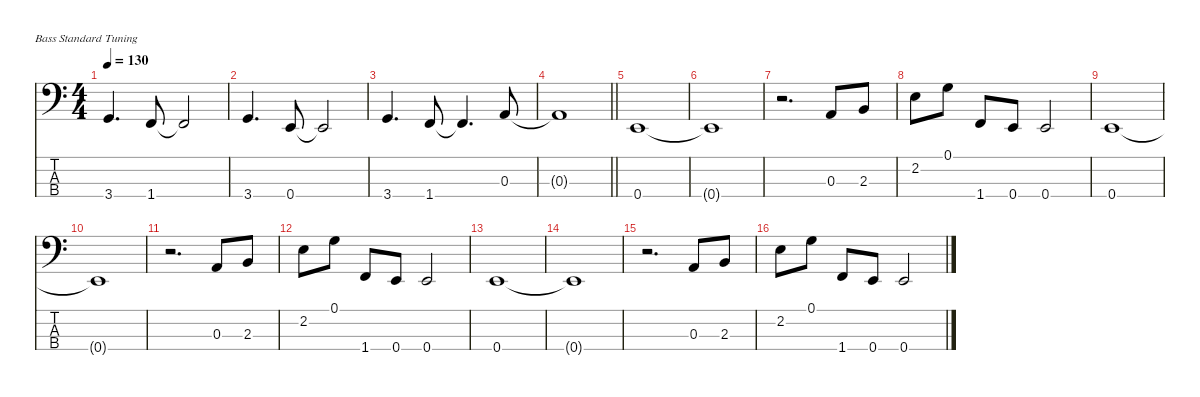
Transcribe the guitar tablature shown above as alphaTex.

\defaultSystemsLayout 4
\hideDynamics
\bracketExtendMode nobrackets
\singleTrackTrackNamePolicy hidden
\multiTrackTrackNamePolicy hidden
\firstSystemTrackNameMode fullname
\firstSystemTrackNameOrientation horizontal
\otherSystemsTrackNameOrientation horizontal
\track ("Bass" "el.bs.") {defaultSystemsLayout 4 instrument electricbassfinger}
\staff {score tabs}
\tuning (G2 D2 A1 E1)
\ts (4 4)
\tempo 130
\clef f4
\ks c
3.4.4{d dy f beam Up} 1.4.8{beam Up} 1.4{t}.2{beam Up} |
3.4.4{d beam Up} 0.4.8{beam Up} 0.4{t}.2{beam Up} |
3.4.4{d beam Up} 1.4.8{beam Up} 1.4{t}.4{d beam Up} 0.3.8{beam Up} |
\barLineRight lightlight
0.3{t}.1{beam Up} |
0.4.1{beam Up} |
0.4{t}.1{beam Up} |
r.2{d beam Down} 0.3.8{beam Up} 2.3.8{beam Up} |
2.2.8{beam Down} 0.1.8{beam Down} 1.4.8{beam Up} 0.4.8{beam Up} 0.4.2{beam Up} |
0.4.1{beam Up} |
0.4{t}.1{beam Up} |
r.2{d beam Down} 0.3.8{beam Up} 2.3.8{beam Up} |
2.2.8{beam Down} 0.1.8{beam Down} 1.4.8{beam Up} 0.4.8{beam Up} 0.4.2{beam Up} |
0.4.1{beam Up} |
0.4{t}.1{beam Up} |
r.2{d beam Down} 0.3.8{beam Up} 2.3.8{beam Up} |
2.2.8{beam Down} 0.1.8{beam Down} 1.4.8{beam Up} 0.4.8{beam Up} 0.4.2{beam Up}
